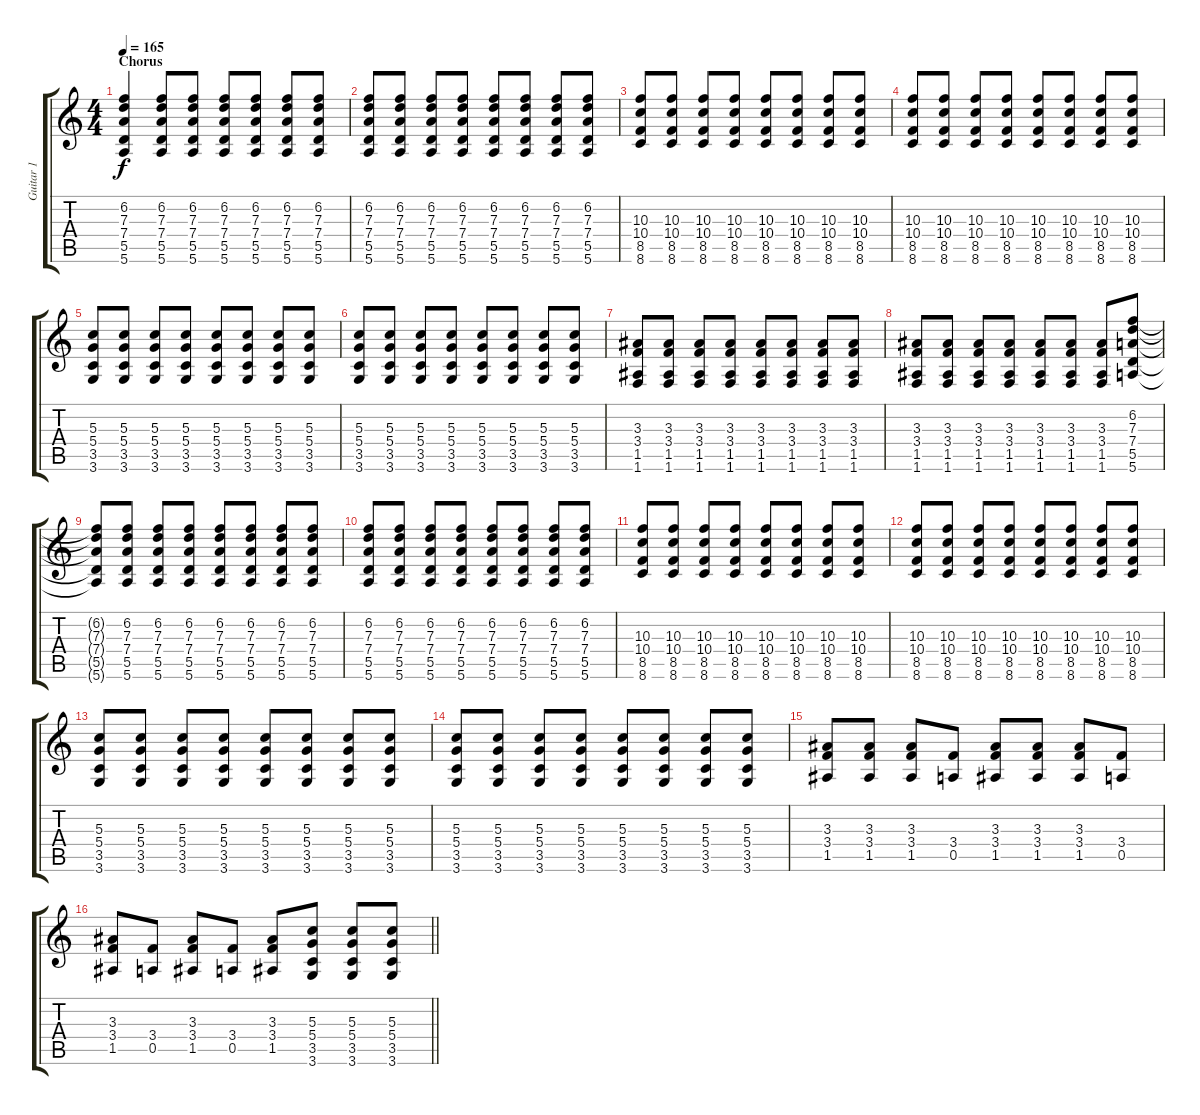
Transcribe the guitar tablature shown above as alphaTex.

\track ("Guitar 1" "Guitar 1") {instrument overdrivenguitar}
\staff {score tabs}
\tuning (E4 B3 G3 D3 A2 E2) {hide}
\ts (4 4)
\section ("" "Chorus")
\tempo 165
\clef g2
\ks c
(6.2 7.3 7.4 5.5 5.6).4{dy f} (6.2 7.3 7.4 5.5 5.6).8 (6.2 7.3 7.4 5.5 5.6).8 (6.2 7.3 7.4 5.5 5.6).8 (6.2 7.3 7.4 5.5 5.6).8 (6.2 7.3 7.4 5.5 5.6).8 (6.2 7.3 7.4 5.5 5.6).8 |
(6.2 7.3 7.4 5.5 5.6).8 (6.2 7.3 7.4 5.5 5.6).8 (6.2 7.3 7.4 5.5 5.6).8 (6.2 7.3 7.4 5.5 5.6).8 (6.2 7.3 7.4 5.5 5.6).8 (6.2 7.3 7.4 5.5 5.6).8 (6.2 7.3 7.4 5.5 5.6).8 (6.2 7.3 7.4 5.5 5.6).8 |
(10.3 10.4 8.5 8.6).8 (10.3 10.4 8.5 8.6).8 (10.3 10.4 8.5 8.6).8 (10.3 10.4 8.5 8.6).8 (10.3 10.4 8.5 8.6).8 (10.3 10.4 8.5 8.6).8 (10.3 10.4 8.5 8.6).8 (10.3 10.4 8.5 8.6).8 |
(10.3 10.4 8.5 8.6).8 (10.3 10.4 8.5 8.6).8 (10.3 10.4 8.5 8.6).8 (10.3 10.4 8.5 8.6).8 (10.3 10.4 8.5 8.6).8 (10.3 10.4 8.5 8.6).8 (10.3 10.4 8.5 8.6).8 (10.3 10.4 8.5 8.6).8 |
(5.3 5.4 3.5 3.6).8 (5.3 5.4 3.5 3.6).8 (5.3 5.4 3.5 3.6).8 (5.3 5.4 3.5 3.6).8 (5.3 5.4 3.5 3.6).8 (5.3 5.4 3.5 3.6).8 (5.3 5.4 3.5 3.6).8 (5.3 5.4 3.5 3.6).8 |
(5.3 5.4 3.5 3.6).8 (5.3 5.4 3.5 3.6).8 (5.3 5.4 3.5 3.6).8 (5.3 5.4 3.5 3.6).8 (5.3 5.4 3.5 3.6).8 (5.3 5.4 3.5 3.6).8 (5.3 5.4 3.5 3.6).8 (5.3 5.4 3.5 3.6).8 |
(3.3 3.4 1.5 1.6).8 (3.3 3.4 1.5 1.6).8 (3.3 3.4 1.5 1.6).8 (3.3 3.4 1.5 1.6).8 (3.3 3.4 1.5 1.6).8 (3.3 3.4 1.5 1.6).8 (3.3 3.4 1.5 1.6).8 (3.3 3.4 1.5 1.6).8 |
(3.3 3.4 1.5 1.6).8 (3.3 3.4 1.5 1.6).8 (3.3 3.4 1.5 1.6).8 (3.3 3.4 1.5 1.6).8 (3.3 3.4 1.5 1.6).8 (3.3 3.4 1.5 1.6).8 (3.3 3.4 1.5 1.6).8 (6.2 7.3 7.4 5.5 5.6).8 |
(6.2{t} 7.3{t} 7.4{t} 5.5{t} 5.6{t}).8 (6.2 7.3 7.4 5.5 5.6).8 (6.2 7.3 7.4 5.5 5.6).8 (6.2 7.3 7.4 5.5 5.6).8 (6.2 7.3 7.4 5.5 5.6).8 (6.2 7.3 7.4 5.5 5.6).8 (6.2 7.3 7.4 5.5 5.6).8 (6.2 7.3 7.4 5.5 5.6).8 |
(6.2 7.3 7.4 5.5 5.6).8 (6.2 7.3 7.4 5.5 5.6).8 (6.2 7.3 7.4 5.5 5.6).8 (6.2 7.3 7.4 5.5 5.6).8 (6.2 7.3 7.4 5.5 5.6).8 (6.2 7.3 7.4 5.5 5.6).8 (6.2 7.3 7.4 5.5 5.6).8 (6.2 7.3 7.4 5.5 5.6).8 |
(10.3 10.4 8.5 8.6).8 (10.3 10.4 8.5 8.6).8 (10.3 10.4 8.5 8.6).8 (10.3 10.4 8.5 8.6).8 (10.3 10.4 8.5 8.6).8 (10.3 10.4 8.5 8.6).8 (10.3 10.4 8.5 8.6).8 (10.3 10.4 8.5 8.6).8 |
(10.3 10.4 8.5 8.6).8 (10.3 10.4 8.5 8.6).8 (10.3 10.4 8.5 8.6).8 (10.3 10.4 8.5 8.6).8 (10.3 10.4 8.5 8.6).8 (10.3 10.4 8.5 8.6).8 (10.3 10.4 8.5 8.6).8 (10.3 10.4 8.5 8.6).8 |
(5.3 5.4 3.5 3.6).8 (5.3 5.4 3.5 3.6).8 (5.3 5.4 3.5 3.6).8 (5.3 5.4 3.5 3.6).8 (5.3 5.4 3.5 3.6).8 (5.3 5.4 3.5 3.6).8 (5.3 5.4 3.5 3.6).8 (5.3 5.4 3.5 3.6).8 |
(5.3 5.4 3.5 3.6).8 (5.3 5.4 3.5 3.6).8 (5.3 5.4 3.5 3.6).8 (5.3 5.4 3.5 3.6).8 (5.3 5.4 3.5 3.6).8 (5.3 5.4 3.5 3.6).8 (5.3 5.4 3.5 3.6).8 (5.3 5.4 3.5 3.6).8 |
(3.3 3.4 1.5).8 (3.3 3.4 1.5).8 (3.3 3.4 1.5).8 (3.4 0.5).8 (3.3 3.4 1.5).8 (3.3 3.4 1.5).8 (3.3 3.4 1.5).8 (3.4 0.5).8 |
\barLineRight lightlight
(3.3 3.4 1.5).8 (3.4 0.5).8 (3.3 3.4 1.5).8 (3.4 0.5).8 (3.3 3.4 1.5).8 (5.3 5.4 3.5 3.6).8 (5.3 5.4 3.5 3.6).8 (5.3 5.4 3.5 3.6).8
